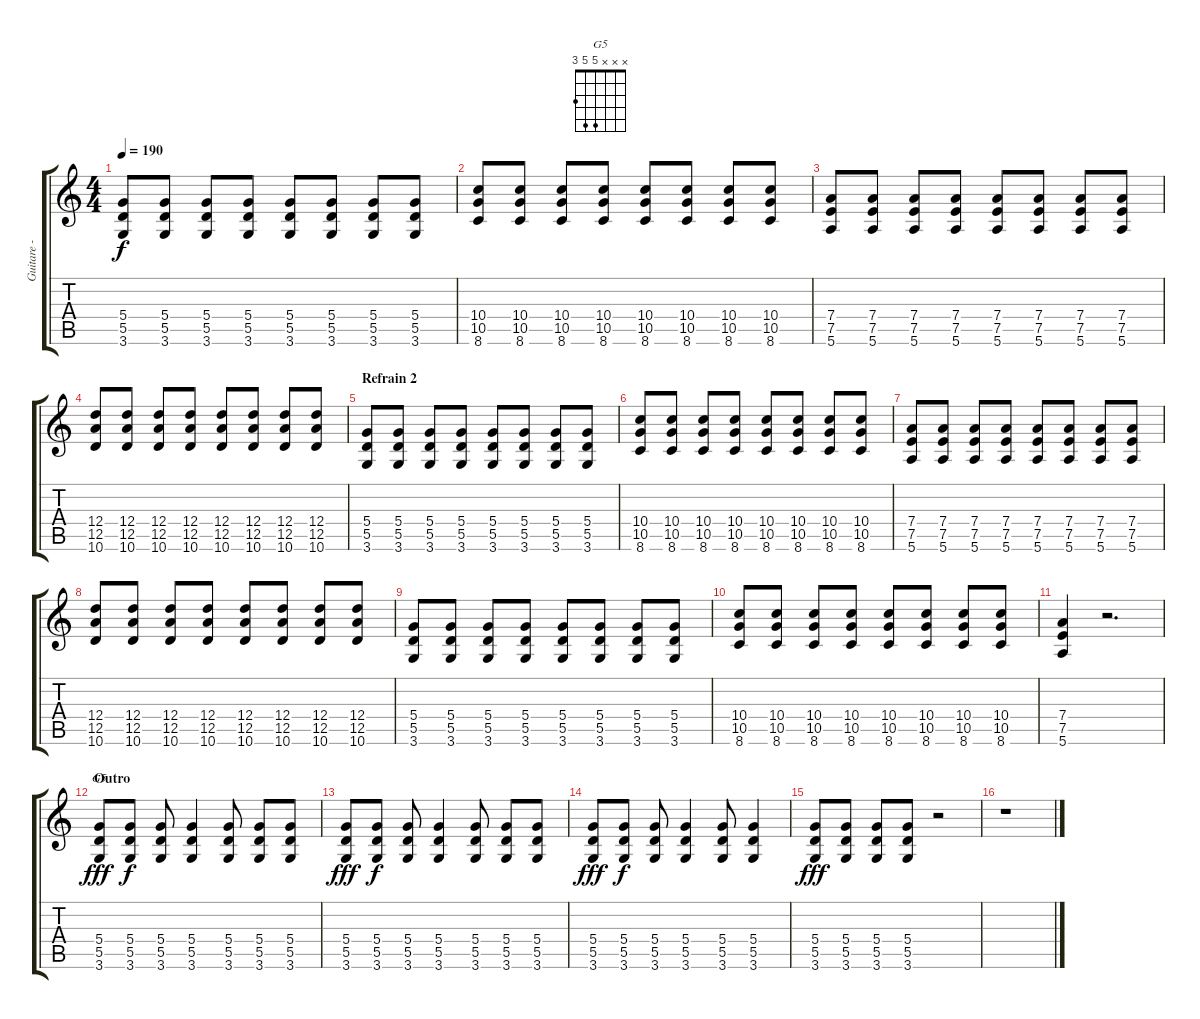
\track ("Guitare - Yves " "Guitare - ") {instrument distortionguitar}
\staff {score tabs}
\tuning (E4 B3 G3 D3 A2 E2) {hide}
\chord ("G5" x x x 5 5 3)
\ts (4 4)
\tempo 190
\clef g2
\ks c
(5.4 5.5 3.6).8{dy f} (5.4 5.5 3.6).8 (5.4 5.5 3.6).8 (5.4 5.5 3.6).8 (5.4 5.5 3.6).8 (5.4 5.5 3.6).8 (5.4 5.5 3.6).8 (5.4 5.5 3.6).8 |
(10.4 10.5 8.6).8 (10.4 10.5 8.6).8 (10.4 10.5 8.6).8 (10.4 10.5 8.6).8 (10.4 10.5 8.6).8 (10.4 10.5 8.6).8 (10.4 10.5 8.6).8 (10.4 10.5 8.6).8 |
(7.4 7.5 5.6).8 (7.4 7.5 5.6).8 (7.4 7.5 5.6).8 (7.4 7.5 5.6).8 (7.4 7.5 5.6).8 (7.4 7.5 5.6).8 (7.4 7.5 5.6).8 (7.4 7.5 5.6).8 |
(12.4 12.5 10.6).8 (12.4 12.5 10.6).8 (12.4 12.5 10.6).8 (12.4 12.5 10.6).8 (12.4 12.5 10.6).8 (12.4 12.5 10.6).8 (12.4 12.5 10.6).8 (12.4 12.5 10.6).8 |
\section ("" "Refrain 2")
(5.4 5.5 3.6).8{instrument overdrivenguitar} (5.4 5.5 3.6).8 (5.4 5.5 3.6).8 (5.4 5.5 3.6).8 (5.4 5.5 3.6).8 (5.4 5.5 3.6).8 (5.4 5.5 3.6).8 (5.4 5.5 3.6).8 |
(10.4 10.5 8.6).8 (10.4 10.5 8.6).8 (10.4 10.5 8.6).8 (10.4 10.5 8.6).8 (10.4 10.5 8.6).8 (10.4 10.5 8.6).8 (10.4 10.5 8.6).8 (10.4 10.5 8.6).8 |
(7.4 7.5 5.6).8 (7.4 7.5 5.6).8 (7.4 7.5 5.6).8 (7.4 7.5 5.6).8 (7.4 7.5 5.6).8 (7.4 7.5 5.6).8 (7.4 7.5 5.6).8 (7.4 7.5 5.6).8 |
(12.4 12.5 10.6).8 (12.4 12.5 10.6).8 (12.4 12.5 10.6).8 (12.4 12.5 10.6).8 (12.4 12.5 10.6).8 (12.4 12.5 10.6).8 (12.4 12.5 10.6).8 (12.4 12.5 10.6).8 |
(5.4 5.5 3.6).8 (5.4 5.5 3.6).8 (5.4 5.5 3.6).8 (5.4 5.5 3.6).8 (5.4 5.5 3.6).8 (5.4 5.5 3.6).8 (5.4 5.5 3.6).8 (5.4 5.5 3.6).8 |
(10.4 10.5 8.6).8 (10.4 10.5 8.6).8 (10.4 10.5 8.6).8 (10.4 10.5 8.6).8 (10.4 10.5 8.6).8 (10.4 10.5 8.6).8 (10.4 10.5 8.6).8 (10.4 10.5 8.6).8 |
(7.4 7.5 5.6).4 r.2{d} |
\section ("" "Outro")
(5.4 5.5 3.6).8{ch "G5" dy fff} (5.4 5.5 3.6).8{dy f} (5.4 5.5 3.6).8 (5.4 5.5 3.6).4 (5.4 5.5 3.6).8 (5.4 5.5 3.6).8 (5.4 5.5 3.6).8 |
(5.4 5.5 3.6).8{dy fff} (5.4 5.5 3.6).8{dy f} (5.4 5.5 3.6).8 (5.4 5.5 3.6).4 (5.4 5.5 3.6).8 (5.4 5.5 3.6).8 (5.4 5.5 3.6).8 |
(5.4 5.5 3.6).8{dy fff} (5.4 5.5 3.6).8{dy f} (5.4 5.5 3.6).8 (5.4 5.5 3.6).4 (5.4 5.5 3.6).8 (5.4 5.5 3.6).4 |
(5.4 5.5 3.6).8{dy fff} (5.4 5.5 3.6).8 (5.4 5.5 3.6).8 (5.4 5.5 3.6).8 r.2 |
r.1
